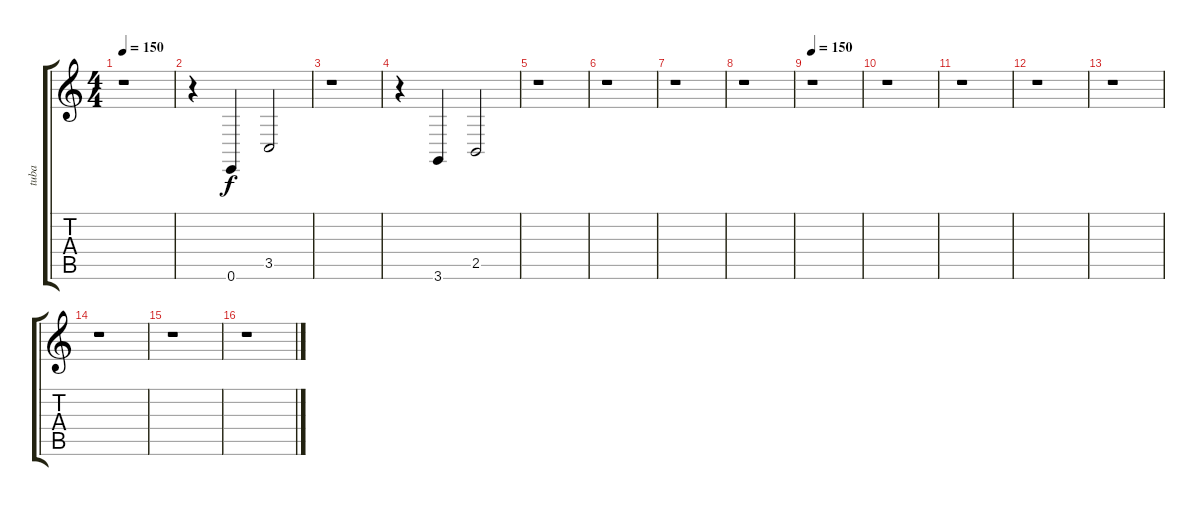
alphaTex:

\track ("tuba" "tuba") {instrument synthbrass2}
\staff {score tabs}
\tuning (E4 B3 G3 D3 A2 E2) {hide}
\ts (4 4)
\tempo 150
\clef g2
\ks c
r.1{dy f} |
r.4 0.6.4 3.5.2 |
r.1 |
r.4 3.6.4 2.5.2 |
r.1 |
r.1 |
r.1 |
r.1 |
\tempo 150
r.1 |
r.1 |
r.1 |
r.1 |
r.1 |
r.1 |
r.1 |
r.1
